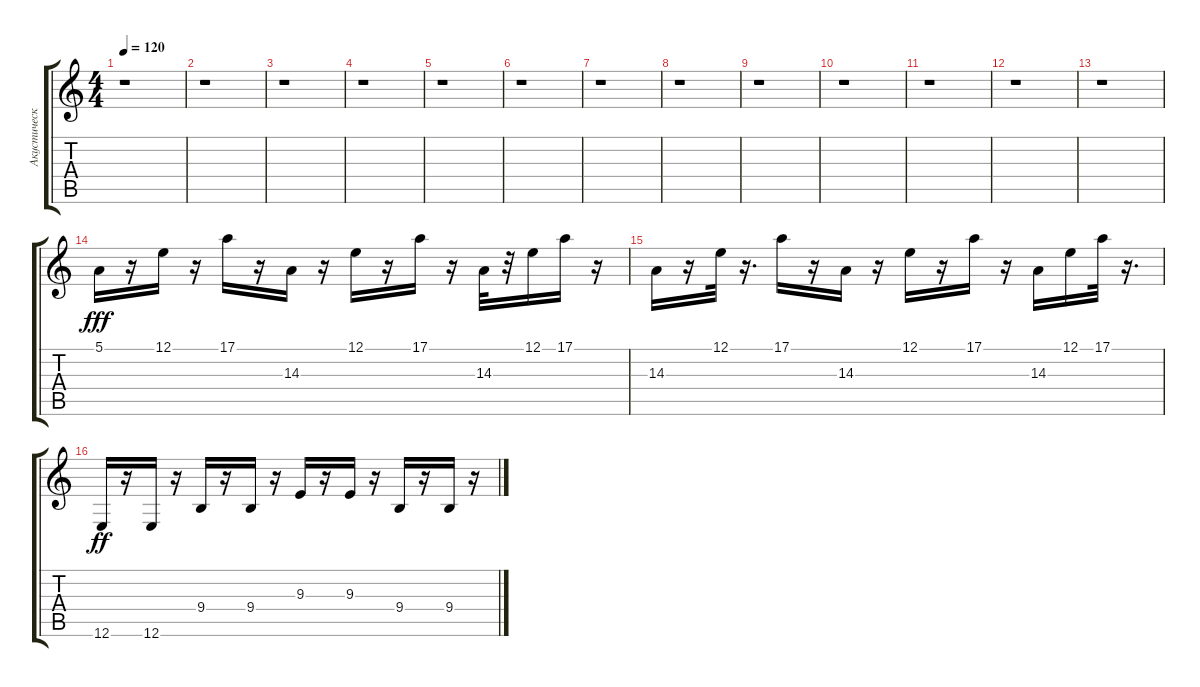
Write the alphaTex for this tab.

\track ("Акустический Гранд Роял" "Акустическ") {instrument acousticgrandpiano}
\staff {score tabs}
\tuning (E4 B3 G3 D3 A2 E2) {hide}
\ts (4 4)
\tempo 120
\clef g2
\ks c
r.1{dy ff} |
r.1 |
r.1 |
r.1 |
r.1 |
r.1 |
r.1 |
r.1 |
r.1 |
r.1 |
r.1 |
r.1 |
r.1 |
5.1.16{dy fff} r.16 12.1.16 r.16 17.1.16 r.16 14.3.16 r.16 12.1.16 r.16 17.1.16 r.16 14.3.32 r.32 12.1.16 17.1.16 r.16 |
14.3.16 r.16 12.1.32 r.16{d} 17.1.16 r.16 14.3.16 r.16 12.1.16 r.16 17.1.16 r.16 14.3.16 12.1.16 17.1.32 r.16{d} |
12.6.16{dy ff} r.16 12.6.16 r.16 9.4.16 r.16 9.4.16 r.16 9.3.16 r.16 9.3.16 r.16 9.4.16 r.16 9.4.16 r.16
